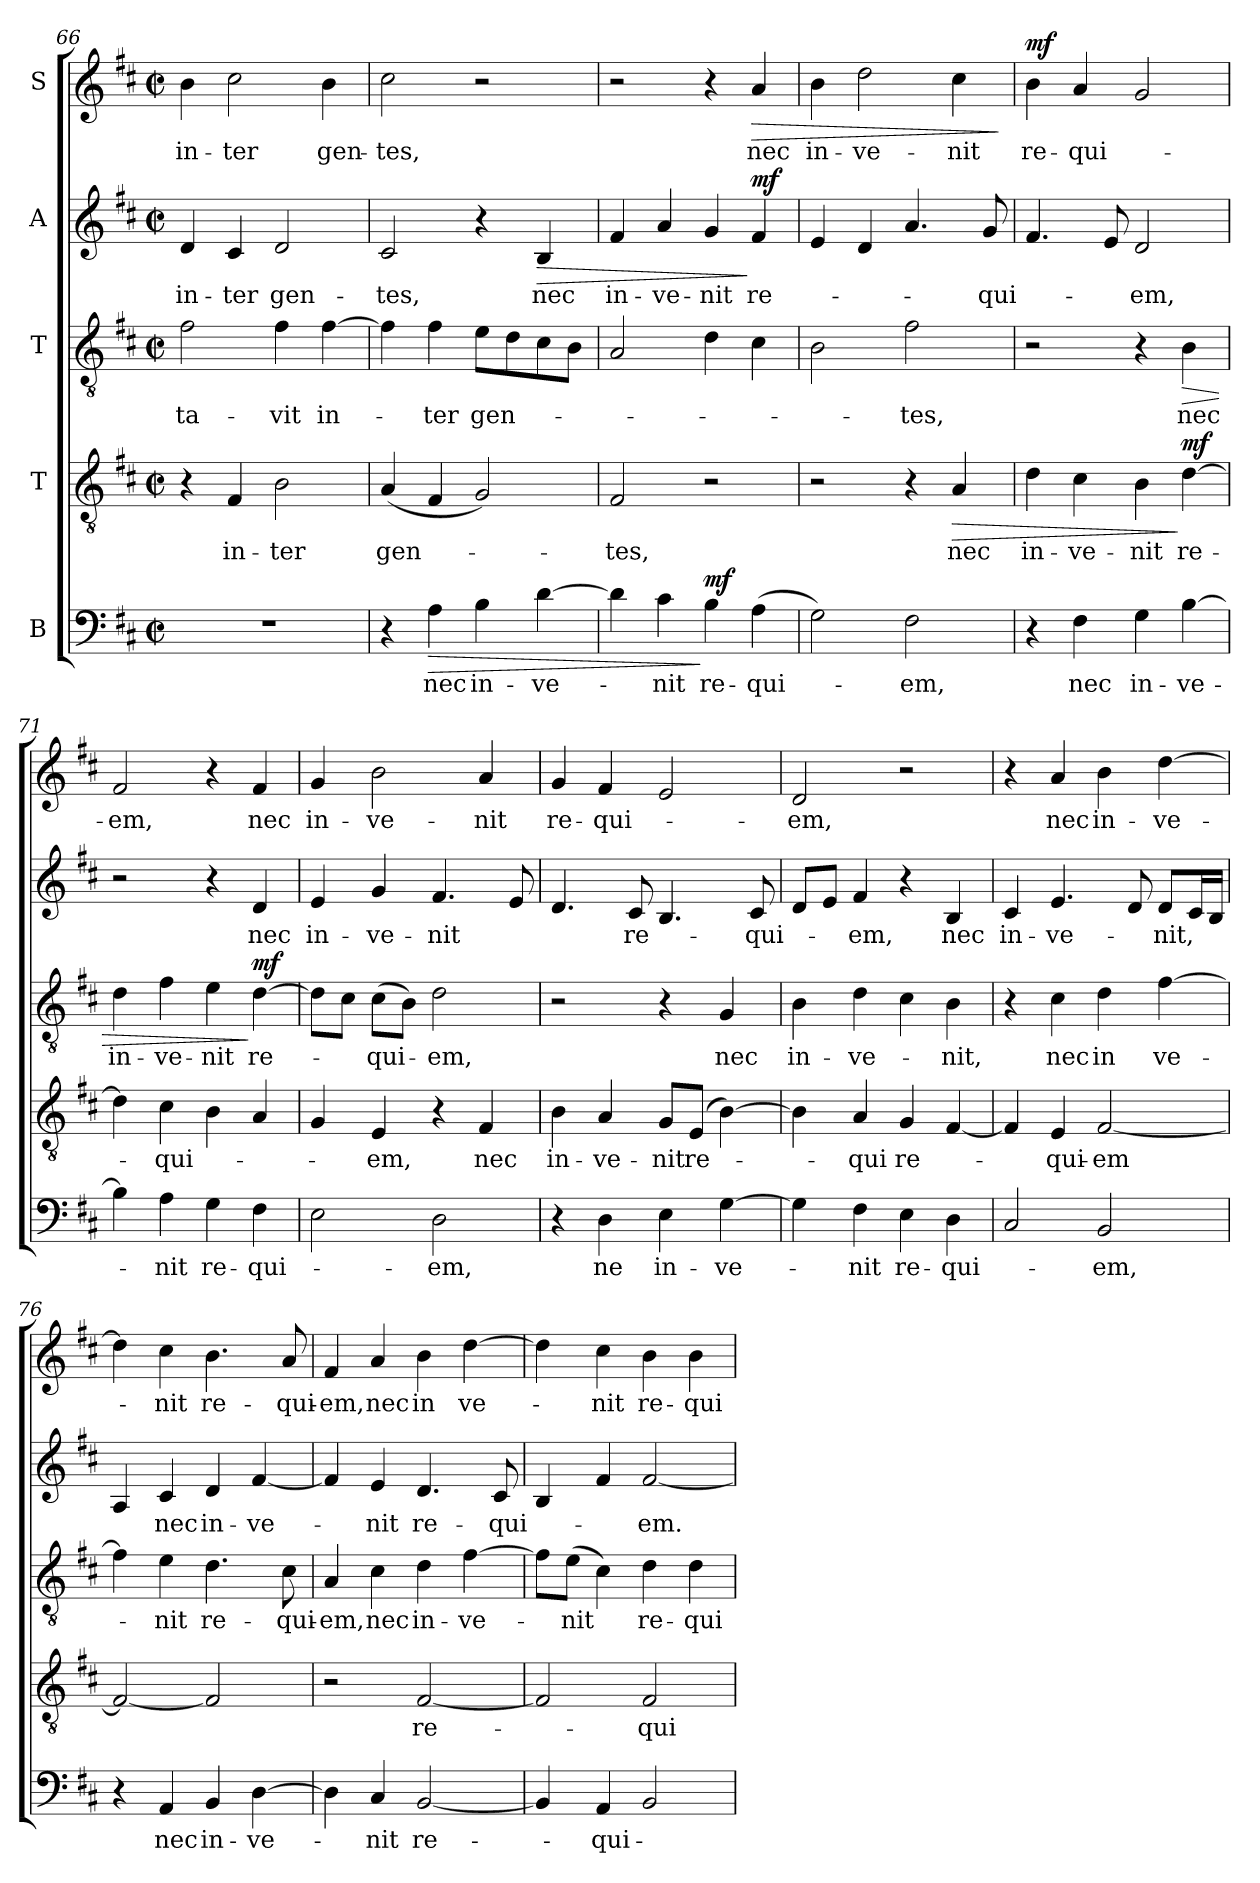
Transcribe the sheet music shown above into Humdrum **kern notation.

**kern	**text	**dynam	**kern	**text	**dynam	**kern	**text	**dynam	**kern	**text	**dynam	**kern	**text	**dynam
*part5	*part5	*part5	*part4	*part4	*part4	*part3	*part3	*part3	*part2	*part2	*part2	*part1	*part1	*part1
*staff5	*staff5	*staff5	*staff4	*staff4	*staff4	*staff3	*staff3	*staff3	*staff2	*staff2	*staff2	*staff1	*staff1	*staff1
*I"B	*	*	*I"T	*	*	*I"T	*	*	*I"A	*	*	*I"S	*	*
*clefF4	*	*	*clefGv2	*	*	*clefGv2	*	*	*clefG2	*	*	*clefG2	*	*
*k[f#c#]	*	*	*k[f#c#]	*	*	*k[f#c#]	*	*	*k[f#c#]	*	*	*k[f#c#]	*	*
*M2/2	*	*	*M2/2	*	*	*M2/2	*	*	*M2/2	*	*	*M2/2	*	*
*met(c|)	*	*	*met(c|)	*	*	*met(c|)	*	*	*met(c|)	*	*	*met(c|)	*	*
=66	=66	=66	=66	=66	=66	=66	=66	=66	=66	=66	=66	=66	=66	=66
!	!	!	!	!	!	!	!LO:LY:b	!	!	!LO:LY:b	!	!	!LO:LY:b	!
1r	.	.	4r	.	.	2f#\	-ta-	.	4d/	in-	.	4b\	in-	.
!	!	!	!	!LO:LY:b	!	!	!	!	!	!LO:LY:b	!	!	!LO:LY:b	!
.	.	.	4F#/	in-	.	.	.	.	4c#/	-ter	.	2cc#\	-ter	.
!	!	!	!	!LO:LY:b	!	!	!LO:LY:b	!	!	!LO:LY:b	!	!	!	!
.	.	.	2B\	-ter	.	4f#\	-vit	.	2d/	gen-	.	.	.	.
!	!	!	!	!	!	!	!LO:LY:b	!	!	!	!	!	!LO:LY:b	!
.	.	.	.	.	.	[4f#\	in-	.	.	.	.	4b\	gen-	.
=67	=67	=67	=67	=67	=67	=67	=67	=67	=67	=67	=67	=67	=67	=67
!	!	!	!	!LO:LY:b	!	!	!	!	!	!LO:LY:b	!	!	!LO:LY:b	!
4r	.	.	(<4A/	gen-	.	4f#\]	.	.	2c#/	-tes,	.	2cc#\	-tes,	.
!	!LO:LY:b	!LO:HP:b	!	!	!	!	!LO:LY:b	!	!	!	!	!	!	!
4A\	nec	>	4F#/	.	.	4f#\	-ter	.	.	.	.	.	.	.
!	!LO:LY:b	!	!	!	!	!	!LO:LY:b	!	!	!	!	!	!	!
4B\	in-	.	2G/)	.	.	8e\L	gen-	.	4r	.	.	2r	.	.
.	.	.	.	.	.	8d\	.	.	.	.	.	.	.	.
!	!LO:LY:b	!	!	!	!	!	!	!	!	!LO:LY:b	!LO:HP:b	!	!	!
[4d\	-ve-	.	.	.	.	8c#\	.	.	4B/	nec	>	.	.	.
.	.	.	.	.	.	8B\J	.	.	.	.	.	.	.	.
=68	=68	=68	=68	=68	=68	=68	=68	=68	=68	=68	=68	=68	=68	=68
!	!	!	!	!LO:LY:b	!	!	!	!	!	!LO:LY:b	!	!	!	!
4d\]	.	.	2F#/	-tes,	.	2A/	.	.	4f#/	in-	.	2r	.	.
!	!LO:LY:b	!	!	!	!	!	!	!	!	!LO:LY:b	!	!	!	!
4c#\	-nit	.	.	.	.	.	.	.	4a/	-ve-	.	.	.	.
!	!LO:LY:b	!LO:DY:n=1:b	!	!	!	!	!	!	!	!LO:LY:b	!	!	!	!
4B\	re-	] mf	2r	.	.	4d\	.	.	4g/	-nit	.	4r	.	.
!	!LO:LY:b	!	!	!	!	!	!	!	!	!LO:LY:b	!LO:DY:n=1:b	!	!LO:LY:b	!LO:HP:b
(>4A\	-qui-	.	.	.	.	4c#\	.	.	4f#/	re-	] mf	4a/	nec	>
=69	=69	=69	=69	=69	=69	=69	=69	=69	=69	=69	=69	=69	=69	=69
!	!	!	!	!	!	!	!	!	!	!	!	!	!LO:LY:b	!
2G\)	.	.	2r	.	.	2B\	.	.	4e/	.	.	4b\	in-	.
!	!	!	!	!	!	!	!	!	!	!	!	!	!LO:LY:b	!
.	.	.	.	.	.	.	.	.	4d/	.	.	2dd\	-ve-	.
!	!LO:LY:b	!	!	!	!	!	!LO:LY:b	!	!	!	!	!	!	!
2F#\	-em,	.	4r	.	.	2f#\	-tes,	.	4.a/	.	.	.	.	.
!	!	!	!	!LO:LY:b	!LO:HP:b	!	!	!	!	!	!	!	!LO:LY:b	!
.	.	.	4A/	nec	>	.	.	.	.	.	.	4cc#\	-nit	.
!	!	!	!	!	!	!	!	!	!	!LO:LY:b	!	!	!	!
.	.	.	.	.	.	.	.	.	8g/	-qui-	.	.	.	.
.	.	.	.	.	.	.	.	.	.	.	.	.	.	]
!!LO:LB:g=z
=70	=70	=70	=70	=70	=70	=70	=70	=70	=70	=70	=70	=70	=70	=70
!	!	!	!	!LO:LY:b	!	!	!	!	!	!	!	!	!LO:LY:b	!LO:DY:b
4r	.	.	4d\	in-	.	2r	.	.	4.f#/	.	.	4b\	re-	mf
!	!LO:LY:b	!	!	!LO:LY:b	!	!	!	!	!	!	!	!	!LO:LY:b	!
4F#\	nec	.	4c#\	-ve-	.	.	.	.	.	.	.	4a/	-qui-	.
.	.	.	.	.	.	.	.	.	8e/	.	.	.	.	.
!	!LO:LY:b	!	!	!LO:LY:b	!	!	!	!	!	!LO:LY:b	!	!	!	!
4G\	in-	.	4B\	-nit	.	4r	.	.	2d/	-em,	.	2g/	.	.
!	!LO:LY:b	!	!	!LO:LY:b	!LO:DY:n=1:b	!	!LO:LY:b	!LO:HP:b	!	!	!	!	!	!
[4B\	-ve-	.	[4d\	re-	] mf	4B\	nec	>	.	.	.	.	.	.
=71	=71	=71	=71	=71	=71	=71	=71	=71	=71	=71	=71	=71	=71	=71
!	!	!	!	!	!	!	!LO:LY:b	!	!	!	!	!	!LO:LY:b	!
4B\]	.	.	4d\]	.	.	4d\	in-	.	2r	.	.	2f#/	-em,	.
!	!LO:LY:b	!	!	!LO:LY:b	!	!	!LO:LY:b	!	!	!	!	!	!	!
4A\	-nit	.	4c#\	-qui-	.	4f#\	-ve-	.	.	.	.	.	.	.
!	!LO:LY:b	!	!	!	!	!	!LO:LY:b	!	!	!	!	!	!	!
4G\	re-	.	4B\	.	.	4e\	-nit	.	4r	.	.	4r	.	.
!	!LO:LY:b	!	!	!	!	!	!LO:LY:b	!LO:DY:n=1:b	!	!LO:LY:b	!	!	!LO:LY:b	!
4F#\	-qui-	.	4A/	.	.	[4d\	re-	] mf	4d/	nec	.	4f#/	nec	.
=72	=72	=72	=72	=72	=72	=72	=72	=72	=72	=72	=72	=72	=72	=72
!	!	!	!	!	!	!	!	!	!	!LO:LY:b	!	!	!LO:LY:b	!
2E\	.	.	4G/	.	.	8d\L]	.	.	4e/	in-	.	4g/	in-	.
.	.	.	.	.	.	8c#\J	.	.	.	.	.	.	.	.
!	!	!	!	!LO:LY:b	!	!	!LO:LY:b	!	!	!LO:LY:b	!	!	!LO:LY:b	!
.	.	.	4E/	-em,	.	(>8c#\L	-qui-	.	4g/	-ve-	.	2b\	-ve-	.
.	.	.	.	.	.	8B\J)	.	.	.	.	.	.	.	.
!	!LO:LY:b	!	!	!	!	!	!LO:LY:b	!	!	!LO:LY:b	!	!	!	!
2D\	-em,	.	4r	.	.	2d\	-em,	.	4.f#/	-nit	.	.	.	.
!	!	!	!	!LO:LY:b	!	!	!	!	!	!	!	!	!LO:LY:b	!
.	.	.	4F#/	nec	.	.	.	.	.	.	.	4a/	-nit	.
.	.	.	.	.	.	.	.	.	8e/	.	.	.	.	.
=73	=73	=73	=73	=73	=73	=73	=73	=73	=73	=73	=73	=73	=73	=73
!	!	!	!	!LO:LY:b	!	!	!	!	!	!	!	!	!LO:LY:b	!
4r	.	.	4B\	in-	.	2r	.	.	4.d/	.	.	4g/	re-	.
!	!LO:LY:b	!	!	!LO:LY:b	!	!	!	!	!	!	!	!	!LO:LY:b	!
4D\	ne	.	4A/	-ve-	.	.	.	.	.	.	.	4f#/	-qui-	.
!	!	!	!	!	!	!	!	!	!	!LO:LY:b	!	!	!	!
.	.	.	.	.	.	.	.	.	8c#/	re-	.	.	.	.
!	!LO:LY:b	!	!	!LO:LY:b	!	!	!	!	!	!	!	!	!	!
4E\	in-	.	8G/L	-nit	.	4r	.	.	4.B/	.	.	2e/	.	.
!	!	!	!	!LO:LY:b	!	!	!	!	!	!	!	!	!	!
.	.	.	(>8E/J	re-	.	.	.	.	.	.	.	.	.	.
!	!LO:LY:b	!	!	!	!	!	!LO:LY:b	!	!	!	!	!	!	!
[4G\	-ve-	.	[4B\)	.	.	4G/	nec	.	.	.	.	.	.	.
!	!	!	!	!	!	!	!	!	!	!LO:LY:b	!	!	!	!
.	.	.	.	.	.	.	.	.	8c#/	-qui-	.	.	.	.
=74	=74	=74	=74	=74	=74	=74	=74	=74	=74	=74	=74	=74	=74	=74
!	!	!	!	!	!	!	!LO:LY:b	!	!	!	!	!	!LO:LY:b	!
4G\]	.	.	4B\]	.	.	4B\	in-	.	8d/L	.	.	2d/	-em,	.
.	.	.	.	.	.	.	.	.	8e/J	.	.	.	.	.
!	!LO:LY:b	!	!	!LO:LY:b	!	!	!LO:LY:b	!	!	!LO:LY:b	!	!	!	!
4F#\	-nit	.	4A/	-qui	.	4d\	-ve-	.	4f#/	-em,	.	.	.	.
!	!LO:LY:b	!	!	!LO:LY:b	!	!	!	!	!	!	!	!	!	!
4E\	re-	.	4G/	re-	.	4c#\	.	.	4r	.	.	2r	.	.
!	!LO:LY:b	!	!	!	!	!	!LO:LY:b	!	!	!LO:LY:b	!	!	!	!
4D\	-qui-	.	[4F#/	.	.	4B\	-nit,	.	4B/	nec	.	.	.	.
=75	=75	=75	=75	=75	=75	=75	=75	=75	=75	=75	=75	=75	=75	=75
!	!	!	!	!	!	!	!	!	!	!LO:LY:b	!	!	!	!
2C#/	.	.	4F#/]	.	.	4r	.	.	4c#/	in-	.	4r	.	.
!	!	!	!	!LO:LY:b	!	!	!LO:LY:b	!	!	!LO:LY:b	!	!	!LO:LY:b	!
.	.	.	4E/	-qui-	.	4c#\	nec	.	4.e/	-ve-	.	4a/	nec	.
!	!LO:LY:b	!	!	!LO:LY:b	!	!	!LO:LY:b	!	!	!	!	!	!LO:LY:b	!
2BB/	-em,	.	[2F#/	-em	.	4d\	in	.	.	.	.	4b\	in-	.
.	.	.	.	.	.	.	.	.	8d/	.	.	.	.	.
!	!	!	!	!	!	!	!LO:LY:b	!	!	!LO:LY:b	!	!	!LO:LY:b	!
.	.	.	.	.	.	[4f#\	ve-	.	8d/L	-nit,	.	[4dd\	-ve-	.
.	.	.	.	.	.	.	.	.	16c#/L	.	.	.	.	.
.	.	.	.	.	.	.	.	.	16B/JJ	.	.	.	.	.
!!LO:PB:g=z
=76	=76	=76	=76	=76	=76	=76	=76	=76	=76	=76	=76	=76	=76	=76
4r	.	.	2F#/_	.	.	4f#\]	.	.	4A/	.	.	4dd\]	.	.
!	!LO:LY:b	!	!	!	!	!	!LO:LY:b	!	!	!LO:LY:b	!	!	!LO:LY:b	!
4AA/	nec	.	.	.	.	4e\	-nit	.	4c#/	nec	.	4cc#\	-nit	.
!	!LO:LY:b	!	!	!	!	!	!LO:LY:b	!	!	!LO:LY:b	!	!	!LO:LY:b	!
4BB/	in-	.	2F#/]	.	.	4.d\	re-	.	4d/	in-	.	4.b\	re-	.
!	!LO:LY:b	!	!	!	!	!	!	!	!	!LO:LY:b	!	!	!	!
[4D\	-ve-	.	.	.	.	.	.	.	[4f#/	-ve-	.	.	.	.
!	!	!	!	!	!	!	!LO:LY:b	!	!	!	!	!	!LO:LY:b	!
.	.	.	.	.	.	8c#\	-qui-	.	.	.	.	8a/	-qui-	.
=77	=77	=77	=77	=77	=77	=77	=77	=77	=77	=77	=77	=77	=77	=77
!	!	!	!	!	!	!	!LO:LY:b	!	!	!	!	!	!LO:LY:b	!
4D\]	.	.	2r	.	.	4A/	-em,	.	4f#/]	.	.	4f#/	-em,	.
!	!LO:LY:b	!	!	!	!	!	!LO:LY:b	!	!	!LO:LY:b	!	!	!LO:LY:b	!
4C#/	-nit	.	.	.	.	4c#\	nec	.	4e/	-nit	.	4a/	nec	.
!	!LO:LY:b	!	!	!LO:LY:b	!	!	!LO:LY:b	!	!	!LO:LY:b	!	!	!LO:LY:b	!
[2BB/	re-	.	[2F#/	re-	.	4d\	in-	.	4.d/	re-	.	4b\	in	.
*	*	*	*	*	*	*	*	*	*	*	*	*MM80	*	*
!	!	!	!	!	!	!	!LO:LY:b	!	!	!	!	!	!LO:LY:b	!
.	.	.	.	.	.	[4f#\	-ve-	.	.	.	.	[4dd\	ve-	.
!	!	!	!	!	!	!	!	!	!	!LO:LY:b	!	!	!	!
.	.	.	.	.	.	.	.	.	8c#/	-qui-	.	.	.	.
=78	=78	=78	=78	=78	=78	=78	=78	=78	=78	=78	=78	=78	=78	=78
4BB/]	.	.	2F#/]	.	.	8f#\L]	.	.	4B/	.	.	4dd\]	.	.
!	!	!	!	!	!	!	!LO:LY:b	!	!	!	!	!	!	!
.	.	.	.	.	.	(>8e\J	-nit	.	.	.	.	.	.	.
!	!LO:LY:b	!	!	!	!	!	!	!	!	!	!	!	!LO:LY:b	!
4AA/	-qui-	.	.	.	.	4c#\)	.	.	4f#/	.	.	4cc#\	-nit	.
!	!	!	!	!LO:LY:b	!	!	!LO:LY:b	!	!	!LO:LY:b	!	!	!LO:LY:b	!
2BB/	.	.	2F#/	-qui-	.	4d\	re-	.	[2f#/	-em.	.	4b\	re-	.
!	!	!	!	!	!	!	!LO:LY:b	!	!	!	!	!	!LO:LY:b	!
.	.	.	.	.	.	4d\	-qui-	.	.	.	.	4b\	-qui-	.
=	=	=	=	=	=	=	=	=	=	=	=	=	=	=
*-	*-	*-	*-	*-	*-	*-	*-	*-	*-	*-	*-	*-	*-	*-
